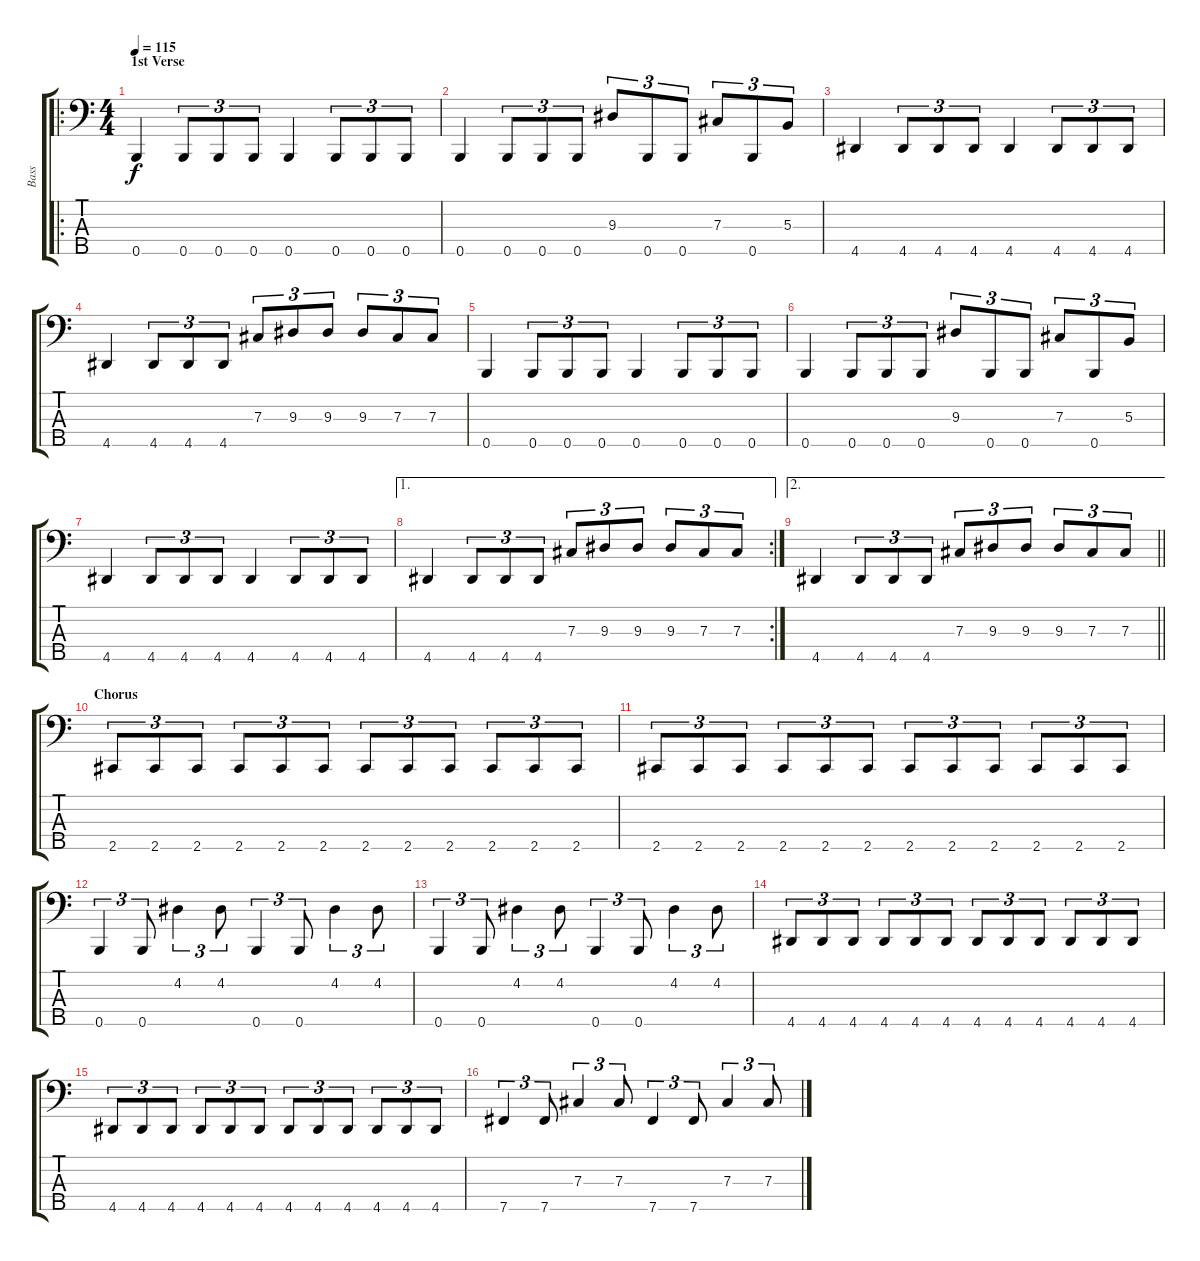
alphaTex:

\track ("Bass" "Bass") {instrument electricbassfinger}
\staff {score tabs}
\tuning (E2 B1 Gb1 Db1 B0) {hide}
\ro
\ts (4 4)
\section ("" "1st Verse")
\tempo 115
\clef f4
\ks c
0.5.4{dy f} 0.5.8{tu (3 2)} 0.5.8{tu (3 2)} 0.5.8{tu (3 2)} 0.5.4 0.5.8{tu (3 2)} 0.5.8{tu (3 2)} 0.5.8{tu (3 2)} |
0.5.4 0.5.8{tu (3 2)} 0.5.8{tu (3 2)} 0.5.8{tu (3 2)} 9.3.8{tu (3 2)} 0.5.8{tu (3 2)} 0.5.8{tu (3 2)} 7.3.8{tu (3 2)} 0.5.8{tu (3 2)} 5.3.8{tu (3 2)} |
4.5.4 4.5.8{tu (3 2)} 4.5.8{tu (3 2)} 4.5.8{tu (3 2)} 4.5.4 4.5.8{tu (3 2)} 4.5.8{tu (3 2)} 4.5.8{tu (3 2)} |
4.5.4 4.5.8{tu (3 2)} 4.5.8{tu (3 2)} 4.5.8{tu (3 2)} 7.3.8{tu (3 2)} 9.3.8{tu (3 2)} 9.3.8{tu (3 2)} 9.3.8{tu (3 2)} 7.3.8{tu (3 2)} 7.3.8{tu (3 2)} |
0.5.4 0.5.8{tu (3 2)} 0.5.8{tu (3 2)} 0.5.8{tu (3 2)} 0.5.4 0.5.8{tu (3 2)} 0.5.8{tu (3 2)} 0.5.8{tu (3 2)} |
0.5.4 0.5.8{tu (3 2)} 0.5.8{tu (3 2)} 0.5.8{tu (3 2)} 9.3.8{tu (3 2)} 0.5.8{tu (3 2)} 0.5.8{tu (3 2)} 7.3.8{tu (3 2)} 0.5.8{tu (3 2)} 5.3.8{tu (3 2)} |
4.5.4 4.5.8{tu (3 2)} 4.5.8{tu (3 2)} 4.5.8{tu (3 2)} 4.5.4 4.5.8{tu (3 2)} 4.5.8{tu (3 2)} 4.5.8{tu (3 2)} |
\ae 1
\rc 2
4.5.4 4.5.8{tu (3 2)} 4.5.8{tu (3 2)} 4.5.8{tu (3 2)} 7.3.8{tu (3 2)} 9.3.8{tu (3 2)} 9.3.8{tu (3 2)} 9.3.8{tu (3 2)} 7.3.8{tu (3 2)} 7.3.8{tu (3 2)} |
\ae 2
\barLineRight lightlight
4.5.4 4.5.8{tu (3 2)} 4.5.8{tu (3 2)} 4.5.8{tu (3 2)} 7.3.8{tu (3 2)} 9.3.8{tu (3 2)} 9.3.8{tu (3 2)} 9.3.8{tu (3 2)} 7.3.8{tu (3 2)} 7.3.8{tu (3 2)} |
\section ("" "Chorus")
2.5.8{tu (3 2)} 2.5.8{tu (3 2)} 2.5.8{tu (3 2)} 2.5.8{tu (3 2)} 2.5.8{tu (3 2)} 2.5.8{tu (3 2)} 2.5.8{tu (3 2)} 2.5.8{tu (3 2)} 2.5.8{tu (3 2)} 2.5.8{tu (3 2)} 2.5.8{tu (3 2)} 2.5.8{tu (3 2)} |
2.5.8{tu (3 2)} 2.5.8{tu (3 2)} 2.5.8{tu (3 2)} 2.5.8{tu (3 2)} 2.5.8{tu (3 2)} 2.5.8{tu (3 2)} 2.5.8{tu (3 2)} 2.5.8{tu (3 2)} 2.5.8{tu (3 2)} 2.5.8{tu (3 2)} 2.5.8{tu (3 2)} 2.5.8{tu (3 2)} |
0.5.4{tu (3 2)} 0.5.8{tu (3 2)} 4.2.4{tu (3 2)} 4.2.8{tu (3 2)} 0.5.4{tu (3 2)} 0.5.8{tu (3 2)} 4.2.4{tu (3 2)} 4.2.8{tu (3 2)} |
0.5.4{tu (3 2)} 0.5.8{tu (3 2)} 4.2.4{tu (3 2)} 4.2.8{tu (3 2)} 0.5.4{tu (3 2)} 0.5.8{tu (3 2)} 4.2.4{tu (3 2)} 4.2.8{tu (3 2)} |
4.5.8{tu (3 2)} 4.5.8{tu (3 2)} 4.5.8{tu (3 2)} 4.5.8{tu (3 2)} 4.5.8{tu (3 2)} 4.5.8{tu (3 2)} 4.5.8{tu (3 2)} 4.5.8{tu (3 2)} 4.5.8{tu (3 2)} 4.5.8{tu (3 2)} 4.5.8{tu (3 2)} 4.5.8{tu (3 2)} |
4.5.8{tu (3 2)} 4.5.8{tu (3 2)} 4.5.8{tu (3 2)} 4.5.8{tu (3 2)} 4.5.8{tu (3 2)} 4.5.8{tu (3 2)} 4.5.8{tu (3 2)} 4.5.8{tu (3 2)} 4.5.8{tu (3 2)} 4.5.8{tu (3 2)} 4.5.8{tu (3 2)} 4.5.8{tu (3 2)} |
7.5.4{tu (3 2)} 7.5.8{tu (3 2)} 7.3.4{tu (3 2)} 7.3.8{tu (3 2)} 7.5.4{tu (3 2)} 7.5.8{tu (3 2)} 7.3.4{tu (3 2)} 7.3.8{tu (3 2)}
